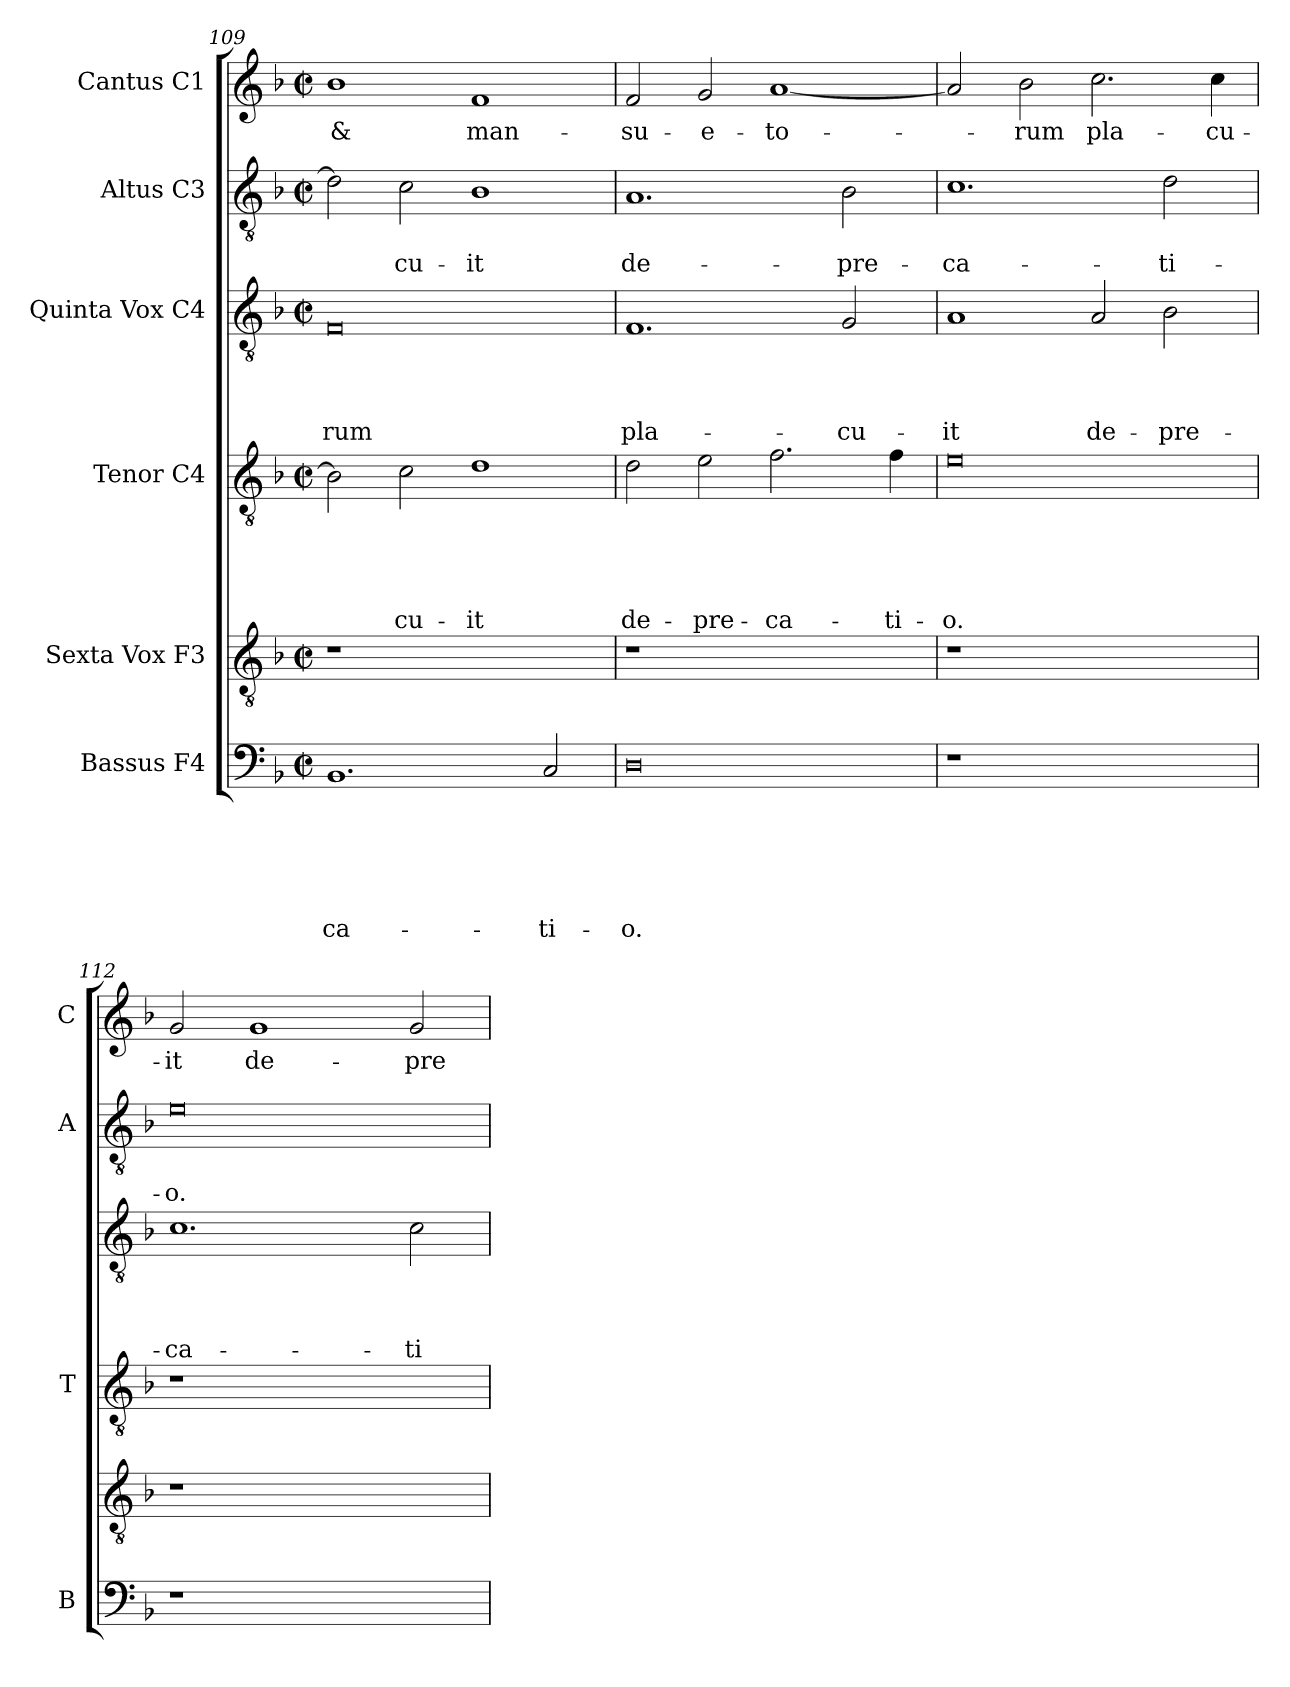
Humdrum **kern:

**kern	**text	**text	**text	**text	**text	**text	**kern	**kern	**text	**text	**text	**text	**text	**kern	**text	**text	**text	**text	**kern	**text	**text	**kern	**text
*part6	*part6	*part6	*part6	*part6	*part6	*part6	*part5	*part4	*part4	*part4	*part4	*part4	*part4	*part3	*part3	*part3	*part3	*part3	*part2	*part2	*part2	*part1	*part1
*staff6	*staff6	*staff6	*staff6	*staff6	*staff6	*staff6	*staff5	*staff4	*staff4	*staff4	*staff4	*staff4	*staff4	*staff3	*staff3	*staff3	*staff3	*staff3	*staff2	*staff2	*staff2	*staff1	*staff1
*I"Bassus F4	*	*	*	*	*	*	*I"Sexta Vox F3	*I"Tenor C4	*	*	*	*	*	*I"Quinta Vox C4	*	*	*	*	*I"Altus C3	*	*	*I"Cantus C1	*
*I'B	*	*	*	*	*	*	*	*I'T	*	*	*	*	*	*	*	*	*	*	*I'A	*	*	*I'C	*
!!LO:LB:g=z
*clefF4	*	*	*	*	*	*	*clefGv2	*clefGv2	*	*	*	*	*	*clefGv2	*	*	*	*	*clefGv2	*	*	*clefG2	*
*k[b-]	*	*	*	*	*	*	*k[b-]	*k[b-]	*	*	*	*	*	*k[b-]	*	*	*	*	*k[b-]	*	*	*k[b-]	*
*F:	*	*	*	*	*	*	*F:	*F:	*	*	*	*	*	*F:	*	*	*	*	*F:	*	*	*F:	*
*M2/2	*	*	*	*	*	*	*M2/2	*M2/2	*	*	*	*	*	*M2/2	*	*	*	*	*M2/2	*	*	*M2/2	*
*met(c|)	*	*	*	*	*	*	*met(c|)	*met(c|)	*	*	*	*	*	*met(c|)	*	*	*	*	*met(c|)	*	*	*met(c|)	*
=109	=109	=109	=109	=109	=109	=109	=109	=109	=109	=109	=109	=109	=109	=109	=109	=109	=109	=109	=109	=109	=109	=109	=109
!	!	!	!	!	!	!LO:LY:b	!	!	!	!	!	!	!	!	!	!	!	!LO:LY:b	!	!	!	!	!LO:LY:b
1.BB-	.	.	.	.	.	-ca-	1r	2B-\]	.	.	.	.	.	0F	.	.	.	-rum	2d\]	.	.	1b-	&
!	!	!	!	!	!	!	!	!	!	!	!	!	!LO:LY:b	!	!	!	!	!	!	!	!LO:LY:b	!	!
.	.	.	.	.	.	.	.	2c\	.	.	.	.	-cu-	.	.	.	.	.	2c\	.	-cu-	.	.
!	!	!	!	!	!	!	!	!	!	!	!	!	!LO:LY:b	!	!	!	!	!	!	!	!LO:LY:b	!	!LO:LY:b
.	.	.	.	.	.	.	1ryy	1d	.	.	.	.	-it	.	.	.	.	.	1B-	.	-it	1f	man-
!	!	!	!	!	!	!LO:LY:b	!	!	!	!	!	!	!	!	!	!	!	!	!	!	!	!	!
2C/	.	.	.	.	.	-ti-	.	.	.	.	.	.	.	.	.	.	.	.	.	.	.	.	.
=110	=110	=110	=110	=110	=110	=110	=110	=110	=110	=110	=110	=110	=110	=110	=110	=110	=110	=110	=110	=110	=110	=110	=110
!	!	!	!	!	!	!LO:LY:b	!	!	!	!	!	!	!LO:LY:b	!	!	!	!	!LO:LY:b	!	!	!LO:LY:b	!	!LO:LY:b
0D	.	.	.	.	.	-o.	1r	2d\	.	.	.	.	de-	1.F	.	.	.	pla-	1.A	.	de-	2f/	-su-
!	!	!	!	!	!	!	!	!	!	!	!	!	!LO:LY:b	!	!	!	!	!	!	!	!	!	!LO:LY:b
.	.	.	.	.	.	.	.	2e\	.	.	.	.	-pre-	.	.	.	.	.	.	.	.	2g/	-e-
!	!	!	!	!	!	!	!	!	!	!	!	!	!LO:LY:b	!	!	!	!	!	!	!	!	!	!LO:LY:b
.	.	.	.	.	.	.	1ryy	2.f\	.	.	.	.	-ca-	.	.	.	.	.	.	.	.	[1a	-to-
!	!	!	!	!	!	!	!	!	!	!	!	!	!	!	!	!	!	!LO:LY:b	!	!	!LO:LY:b	!	!
.	.	.	.	.	.	.	.	.	.	.	.	.	.	2G/	.	.	.	-cu-	2B-\	.	-pre-	.	.
!	!	!	!	!	!	!	!	!	!	!	!	!	!LO:LY:b	!	!	!	!	!	!	!	!	!	!
.	.	.	.	.	.	.	.	4f\	.	.	.	.	-ti-	.	.	.	.	.	.	.	.	.	.
=111	=111	=111	=111	=111	=111	=111	=111	=111	=111	=111	=111	=111	=111	=111	=111	=111	=111	=111	=111	=111	=111	=111	=111
!	!	!	!	!	!	!	!	!	!	!	!	!	!LO:LY:b	!	!	!	!	!LO:LY:b	!	!	!LO:LY:b	!	!
1r	.	.	.	.	.	.	1r	0e	.	.	.	.	-o.	1A	.	.	.	-it	1.c	.	-ca-	2a/]	.
!	!	!	!	!	!	!	!	!	!	!	!	!	!	!	!	!	!	!	!	!	!	!	!LO:LY:b
.	.	.	.	.	.	.	.	.	.	.	.	.	.	.	.	.	.	.	.	.	.	2b-\	-rum
!	!	!	!	!	!	!	!	!	!	!	!	!	!	!	!	!	!	!LO:LY:b	!	!	!	!	!LO:LY:b
1ryy	.	.	.	.	.	.	1ryy	.	.	.	.	.	.	2A/	.	.	.	de-	.	.	.	2.cc\	pla-
!	!	!	!	!	!	!	!	!	!	!	!	!	!	!	!	!	!	!LO:LY:b	!	!	!LO:LY:b	!	!
.	.	.	.	.	.	.	.	.	.	.	.	.	.	2B-\	.	.	.	-pre-	2d\	.	-ti-	.	.
!	!	!	!	!	!	!	!	!	!	!	!	!	!	!	!	!	!	!	!	!	!	!	!LO:LY:b
.	.	.	.	.	.	.	.	.	.	.	.	.	.	.	.	.	.	.	.	.	.	4cc\	-cu-
=112	=112	=112	=112	=112	=112	=112	=112	=112	=112	=112	=112	=112	=112	=112	=112	=112	=112	=112	=112	=112	=112	=112	=112
!	!	!	!	!	!	!	!	!	!	!	!	!	!	!	!	!	!	!LO:LY:b	!	!	!LO:LY:b	!	!LO:LY:b
1r	.	.	.	.	.	.	1r	1r	.	.	.	.	.	1.c	.	.	.	-ca-	0e	.	-o.	2g/	-it
!	!	!	!	!	!	!	!	!	!	!	!	!	!	!	!	!	!	!	!	!	!	!	!LO:LY:b
.	.	.	.	.	.	.	.	.	.	.	.	.	.	.	.	.	.	.	.	.	.	1g	de-
1ryy	.	.	.	.	.	.	1ryy	1ryy	.	.	.	.	.	.	.	.	.	.	.	.	.	.	.
!	!	!	!	!	!	!	!	!	!	!	!	!	!	!	!	!	!	!LO:LY:b	!	!	!	!	!LO:LY:b
.	.	.	.	.	.	.	.	.	.	.	.	.	.	2c\	.	.	.	-ti-	.	.	.	2g/	-pre-
=	=	=	=	=	=	=	=	=	=	=	=	=	=	=	=	=	=	=	=	=	=	=	=
*-	*-	*-	*-	*-	*-	*-	*-	*-	*-	*-	*-	*-	*-	*-	*-	*-	*-	*-	*-	*-	*-	*-	*-
